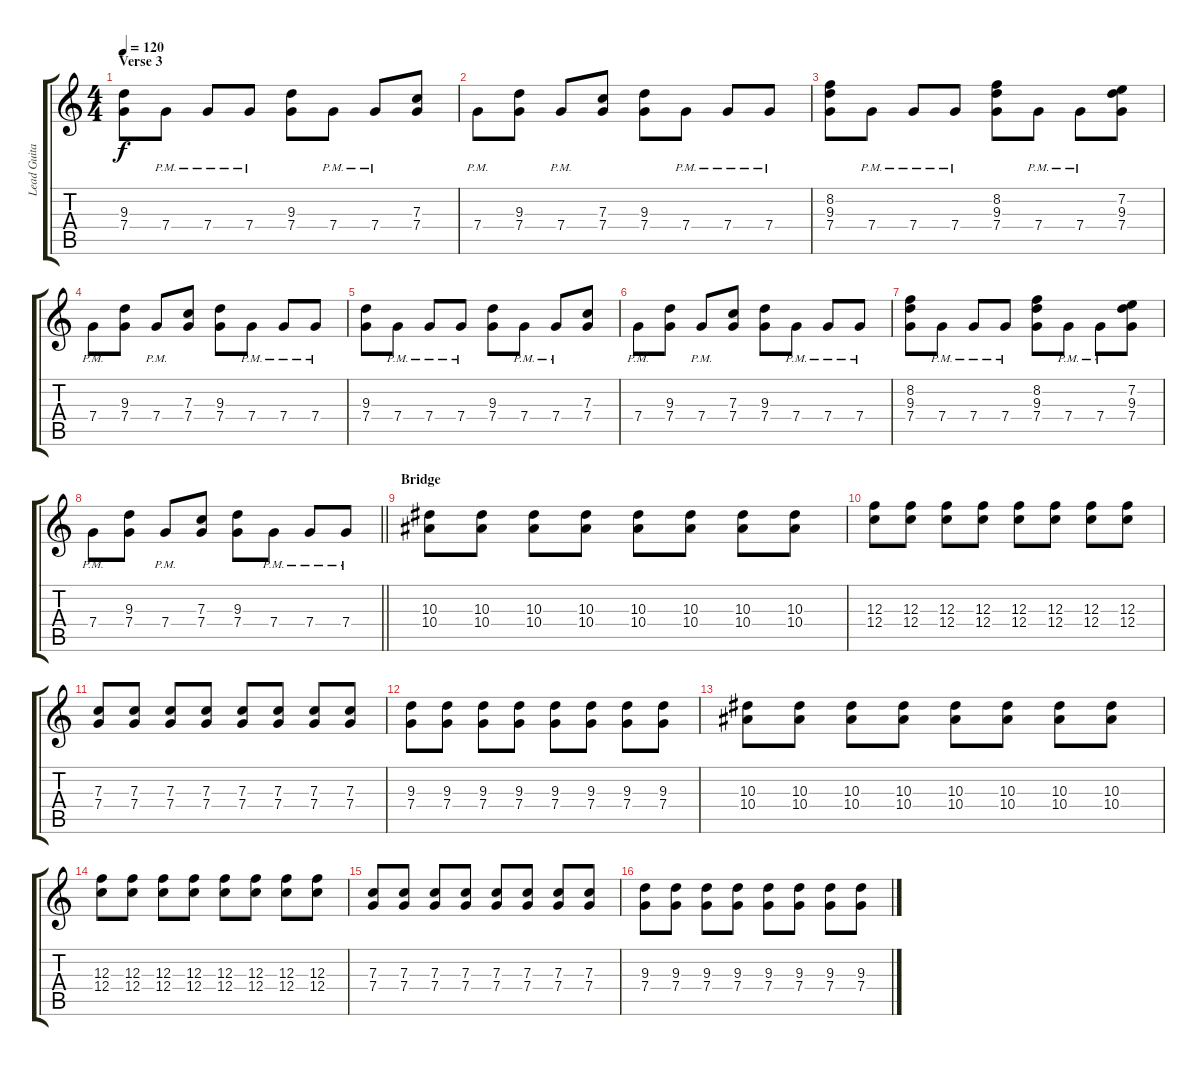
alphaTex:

\track ("Lead Guitar" "Lead Guita") {instrument overdrivenguitar}
\staff {score tabs}
\tuning (D4 A3 F3 C3 G2 D2) {hide}
\ts (4 4)
\section ("" "Verse 3")
\tempo 120
\clef g2
\ks c
(9.3 7.4).8{dy f volume 9} 7.4{pm}.8 7.4{pm}.8 7.4{pm}.8 (9.3 7.4).8 7.4{pm}.8 7.4{pm}.8 (7.3 7.4).8 |
7.4{pm}.8 (9.3 7.4).8 7.4{pm}.8 (7.3 7.4).8 (9.3 7.4).8 7.4{pm}.8 7.4{pm}.8 7.4{pm}.8 |
(8.2 9.3 7.4).8 7.4{pm}.8 7.4{pm}.8 7.4{pm}.8 (8.2 9.3 7.4).8 7.4{pm}.8 7.4{pm}.8 (7.2 9.3 7.4).8 |
7.4{pm}.8 (9.3 7.4).8 7.4{pm}.8 (7.3 7.4).8 (9.3 7.4).8 7.4{pm}.8 7.4{pm}.8 7.4{pm}.8 |
(9.3 7.4).8 7.4{pm}.8 7.4{pm}.8 7.4{pm}.8 (9.3 7.4).8 7.4{pm}.8 7.4{pm}.8 (7.3 7.4).8 |
7.4{pm}.8 (9.3 7.4).8 7.4{pm}.8 (7.3 7.4).8 (9.3 7.4).8 7.4{pm}.8 7.4{pm}.8 7.4{pm}.8 |
(8.2 9.3 7.4).8 7.4{pm}.8 7.4{pm}.8 7.4{pm}.8 (8.2 9.3 7.4).8 7.4{pm}.8 7.4{pm}.8 (7.2 9.3 7.4).8 |
\barLineRight lightlight
7.4{pm}.8 (9.3 7.4).8 7.4{pm}.8 (7.3 7.4).8 (9.3 7.4).8 7.4{pm}.8 7.4{pm}.8 7.4{pm}.8 |
\section ("" "Bridge")
(10.3 10.4).8{volume 7} (10.3 10.4).8 (10.3 10.4).8 (10.3 10.4).8 (10.3 10.4).8 (10.3 10.4).8 (10.3 10.4).8 (10.3 10.4).8 |
(12.3 12.4).8 (12.3 12.4).8 (12.3 12.4).8 (12.3 12.4).8 (12.3 12.4).8 (12.3 12.4).8 (12.3 12.4).8 (12.3 12.4).8 |
(7.3 7.4).8 (7.3 7.4).8 (7.3 7.4).8 (7.3 7.4).8 (7.3 7.4).8 (7.3 7.4).8 (7.3 7.4).8 (7.3 7.4).8 |
(9.3 7.4).8 (9.3 7.4).8 (9.3 7.4).8 (9.3 7.4).8 (9.3 7.4).8 (9.3 7.4).8 (9.3 7.4).8 (9.3 7.4).8 |
(10.3 10.4).8 (10.3 10.4).8 (10.3 10.4).8 (10.3 10.4).8 (10.3 10.4).8 (10.3 10.4).8 (10.3 10.4).8 (10.3 10.4).8 |
(12.3 12.4).8 (12.3 12.4).8 (12.3 12.4).8 (12.3 12.4).8 (12.3 12.4).8 (12.3 12.4).8 (12.3 12.4).8 (12.3 12.4).8 |
(7.3 7.4).8 (7.3 7.4).8 (7.3 7.4).8 (7.3 7.4).8 (7.3 7.4).8 (7.3 7.4).8 (7.3 7.4).8 (7.3 7.4).8 |
(9.3 7.4).8 (9.3 7.4).8 (9.3 7.4).8 (9.3 7.4).8 (9.3 7.4).8 (9.3 7.4).8 (9.3 7.4).8 (9.3 7.4).8
